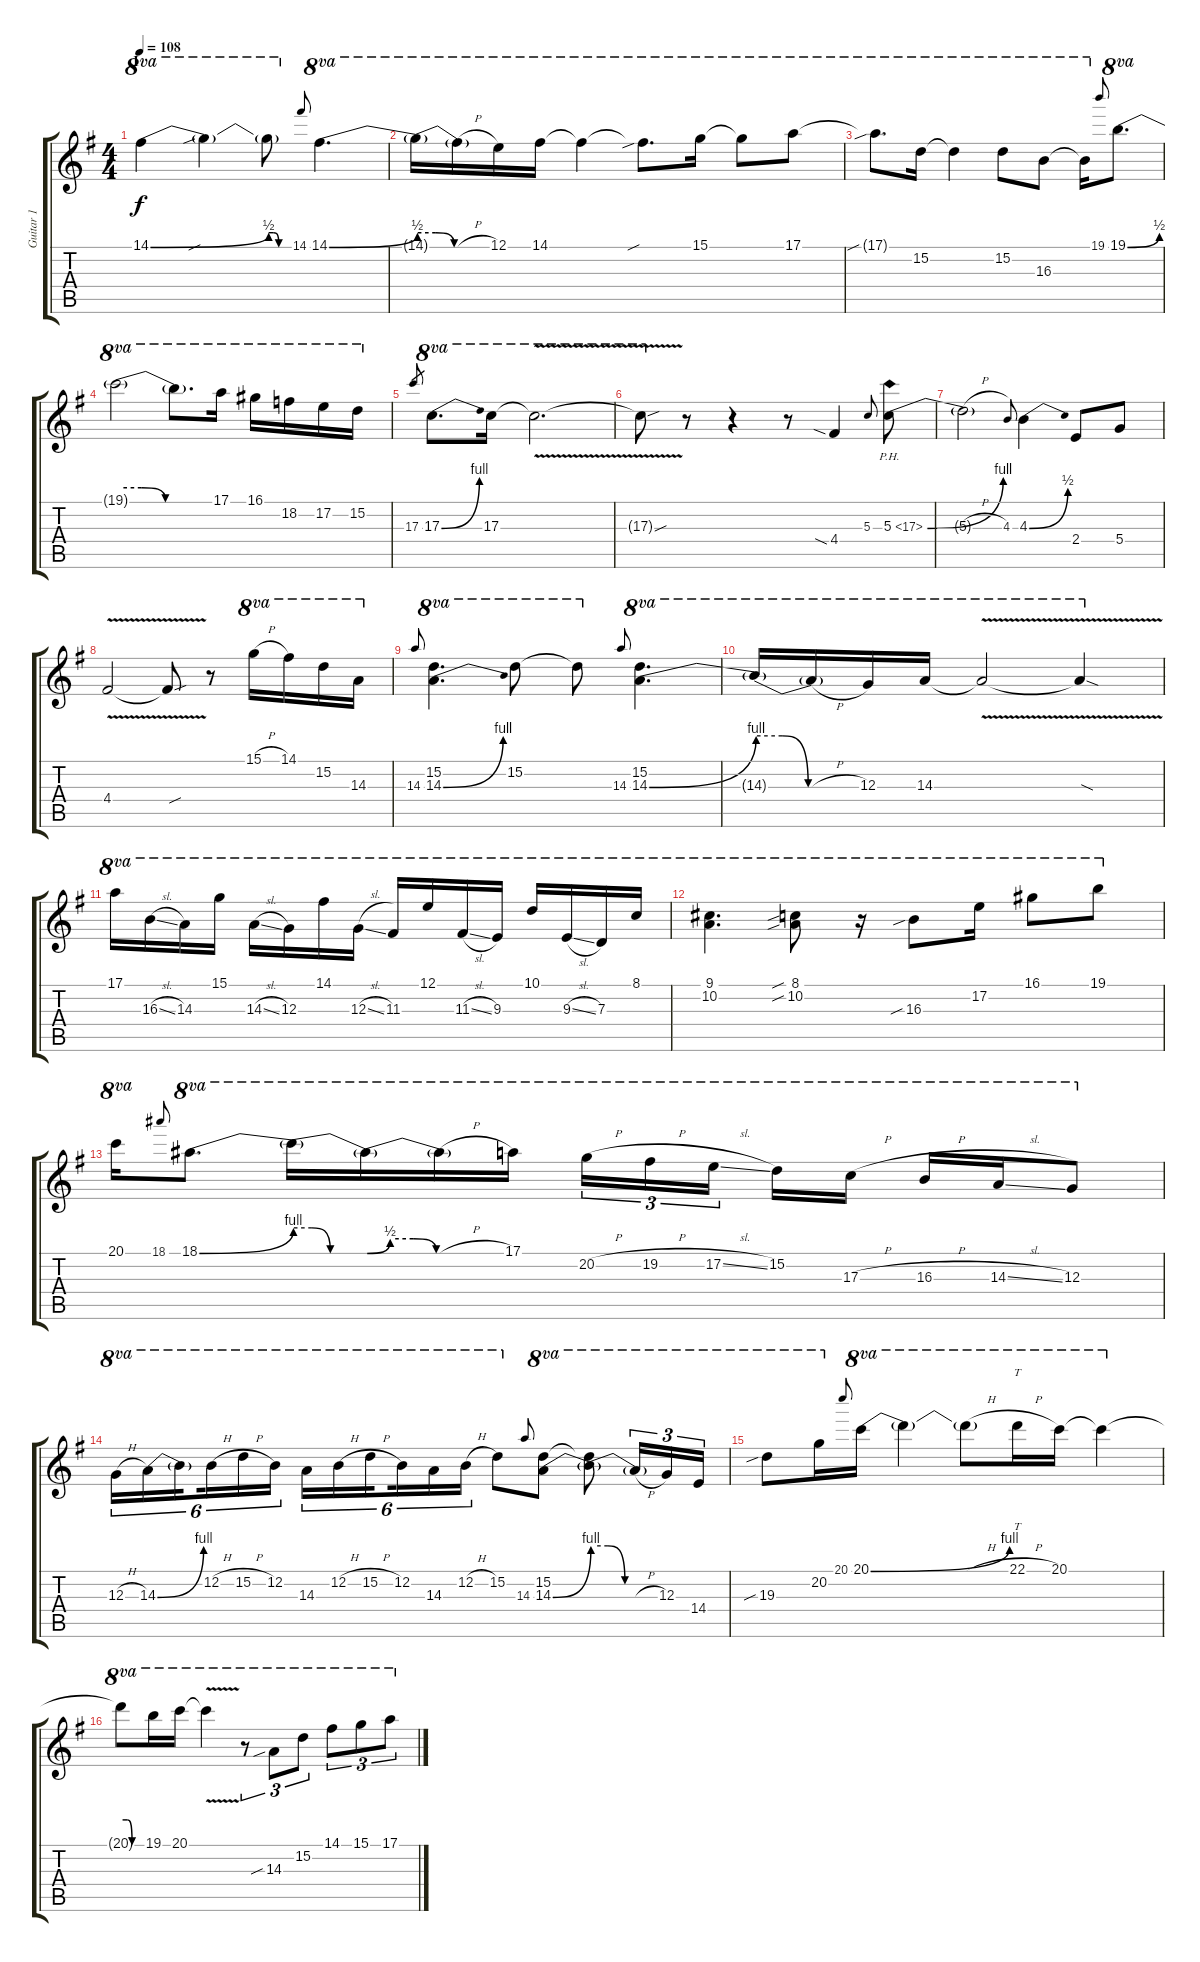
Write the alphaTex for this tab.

\track ("Guitar 1" "Guitar 1") {instrument distortionguitar}
\staff {score tabs}
\tuning (E4 B3 G3 D3 A2 E2) {hide}
\ts (4 4)
\section ("" "I")
\tempo 108
\clef g2
\ks g
14.1{be (bend 0 0 60 2)}.4{ot 8va dy f} 14.1{sib t}.4{ot 8va} 14.1{be (custom 0 2 15 2 30 0 60 0) t}.8{ot 8va} 14.1.8{gr onbeat} 14.1{be (bend 0 0 60 2)}.4{d ot 8va} |
14.1{be (custom 0 2 15 2 30 0 60 0) t}.16{ot 8va} 14.1{h t}.16{ot 8va} 12.1.16{ot 8va} 14.1.16{ot 8va} 14.1{t}.4{ot 8va} 14.1{sib t}.8{d ot 8va} 15.1.16{ot 8va} 15.1{t}.8{ot 8va} 17.1.8{ot 8va} |
17.1{sib t}.8{d ot 8va} 15.2.16{ot 8va} 15.2{t}.4{ot 8va} 15.2.8{ot 8va} 16.3.8{ot 8va} 16.3{t}.16{ot 8va} 19.1.8{gr onbeat} 19.1{be (bend 0 0 60 2)}.8{d ot 8va} |
19.1{be (custom 0 2 15 2 30 0 60 0) t}.2{ot 8va} 19.1{t}.8{d ot 8va} 17.1.16{ot 8va} 16.1.16{ot 8va} 18.2.16{ot 8va} 17.2.16{ot 8va} 15.2.16{ot 8va} |
17.3.8{gr} 17.3{be (bend 0 0 60 4)}.8{d ot 8va} 17.3.16{ot 8va} 17.3{v t}.2{d ot 8va} |
17.3{sou t}.8{ot 8va} r.8 r.4 r.8 4.4{sia}.4 5.3.8{gr onbeat} 5.3{be (bend 0 0 60 4) ph 12}.8 |
5.3{h t}.2 4.3.8{gr onbeat} 4.3{be (bend 0 0 60 2)}.4 2.4.8 5.4.8 |
4.4{v}.2 4.4{sou t}.8 r.8 15.1{h}.16{ot 8va} 14.1.16{ot 8va} 15.2.16{ot 8va} 14.3.16{ot 8va} |
14.3.8{gr onbeat} (15.2 14.3{be (bend 0 0 60 4)}).4{d ot 8va} 15.2.8{ot 8va} 15.2{t}.8{ot 8va} 14.3.8{gr onbeat} (15.2 14.3{be (bend 0 0 60 4)}).4{d ot 8va} |
14.3{be (custom 0 4 15 4 30 0 60 0) t}.16{ot 8va} 14.3{h t}.16{ot 8va} 12.3.16{ot 8va} 14.3.16{ot 8va} 14.3{v t}.2{ot 8va} 14.3{sod t}.4{ot 8va} |
17.1.16{ot 8va} 16.3{sl}.16{ot 8va} 14.3.16{ot 8va} 15.1.16{ot 8va} 14.3{sl}.16{ot 8va} 12.3.16{ot 8va} 14.1.16{ot 8va} 12.3{sl}.16{ot 8va} 11.3.16{ot 8va} 12.1.16{ot 8va} 11.3{sl}.16{ot 8va} 9.3.16{ot 8va} 10.1.16{ot 8va} 9.3{sl}.16{ot 8va} 7.3.16{ot 8va} 8.1.16{ot 8va} |
(9.1 10.2).4{d ot 8va} (8.1{sib} 10.2{sib}).8{ot 8va} r.16{ot 8va} 16.3{sib}.8{ot 8va} 17.2.16{ot 8va} 16.1.8{ot 8va} 19.1.8{ot 8va} |
20.1.16{ot 8va} 18.1.8{gr onbeat} 18.1{be (bend 0 0 60 4)}.8{d ot 8va} 18.1{be (custom 0 4 15 4 30 0 60 0) t}.16{ot 8va} 18.1{be (custom 0 0 10 2 20 2 30 0 60 0) t}.16{ot 8va} 18.1{h t}.16{ot 8va} 17.1.16{ot 8va} 20.2{h}.16{tu (3 2) ot 8va} 19.2{h}.16{tu (3 2) ot 8va} 17.2{sl}.16{tu (3 2) ot 8va beam splitsecondary} 15.2.16{ot 8va} 17.3{h}.16{ot 8va} 16.3{h}.16{ot 8va} 14.3{sl}.16{ot 8va} 12.3.8{ot 8va} |
12.3{h}.16{tu (6 4) ot 8va} 14.3{be (bend 0 0 60 4)}.16{tu (6 4) ot 8va} 14.3{t}.16{tu (6 4) ot 8va beam splitsecondary} 12.2{h}.16{tu (6 4) ot 8va} 15.2{h}.16{tu (6 4) ot 8va} 12.2.16{tu (6 4) ot 8va} 14.3.16{tu (6 4) ot 8va} 12.2{h}.16{tu (6 4) ot 8va} 15.2{h}.16{tu (6 4) ot 8va beam splitsecondary} 12.2.16{tu (6 4) ot 8va} 14.3.16{tu (6 4) ot 8va} 12.2{h}.16{tu (6 4) ot 8va} 15.2.8{ot 8va} 14.3.8{gr onbeat} (15.2 14.3{be (bend 0 0 60 4)}).8{ot 8va} (15.2{t} 14.3{be (custom 0 4 15 4 30 0 60 0) t}).8{ot 8va} 14.3{h t}.16{tu (3 2) ot 8va} 12.3.16{tu (3 2) ot 8va} 14.4.16{tu (3 2) ot 8va} |
19.3{sib}.8{ot 8va} 20.2.16{ot 8va} 20.1.8{gr onbeat} 20.1{be (bend 0 0 60 4)}.16{ot 8va} 20.1{t}.4{ot 8va} 20.1{h t}.8{ot 8va} 22.1{h}.16{tt ot 8va} 20.1.16{ot 8va} 20.1{t}.4{ot 8va} |
20.1{be (custom 0 4 15 4 30 0 60 0) t}.8{ot 8va} 19.1.16{ot 8va} 20.1.16{ot 8va} 20.1{v t}.4{ot 8va} r.8{tu (3 2) ot 8va} 14.3{sib}.8{tu (3 2) ot 8va} 15.2.8{tu (3 2) ot 8va} 14.1.8{tu (3 2) ot 8va} 15.1.8{tu (3 2) ot 8va} 17.1.8{tu (3 2) ot 8va}
